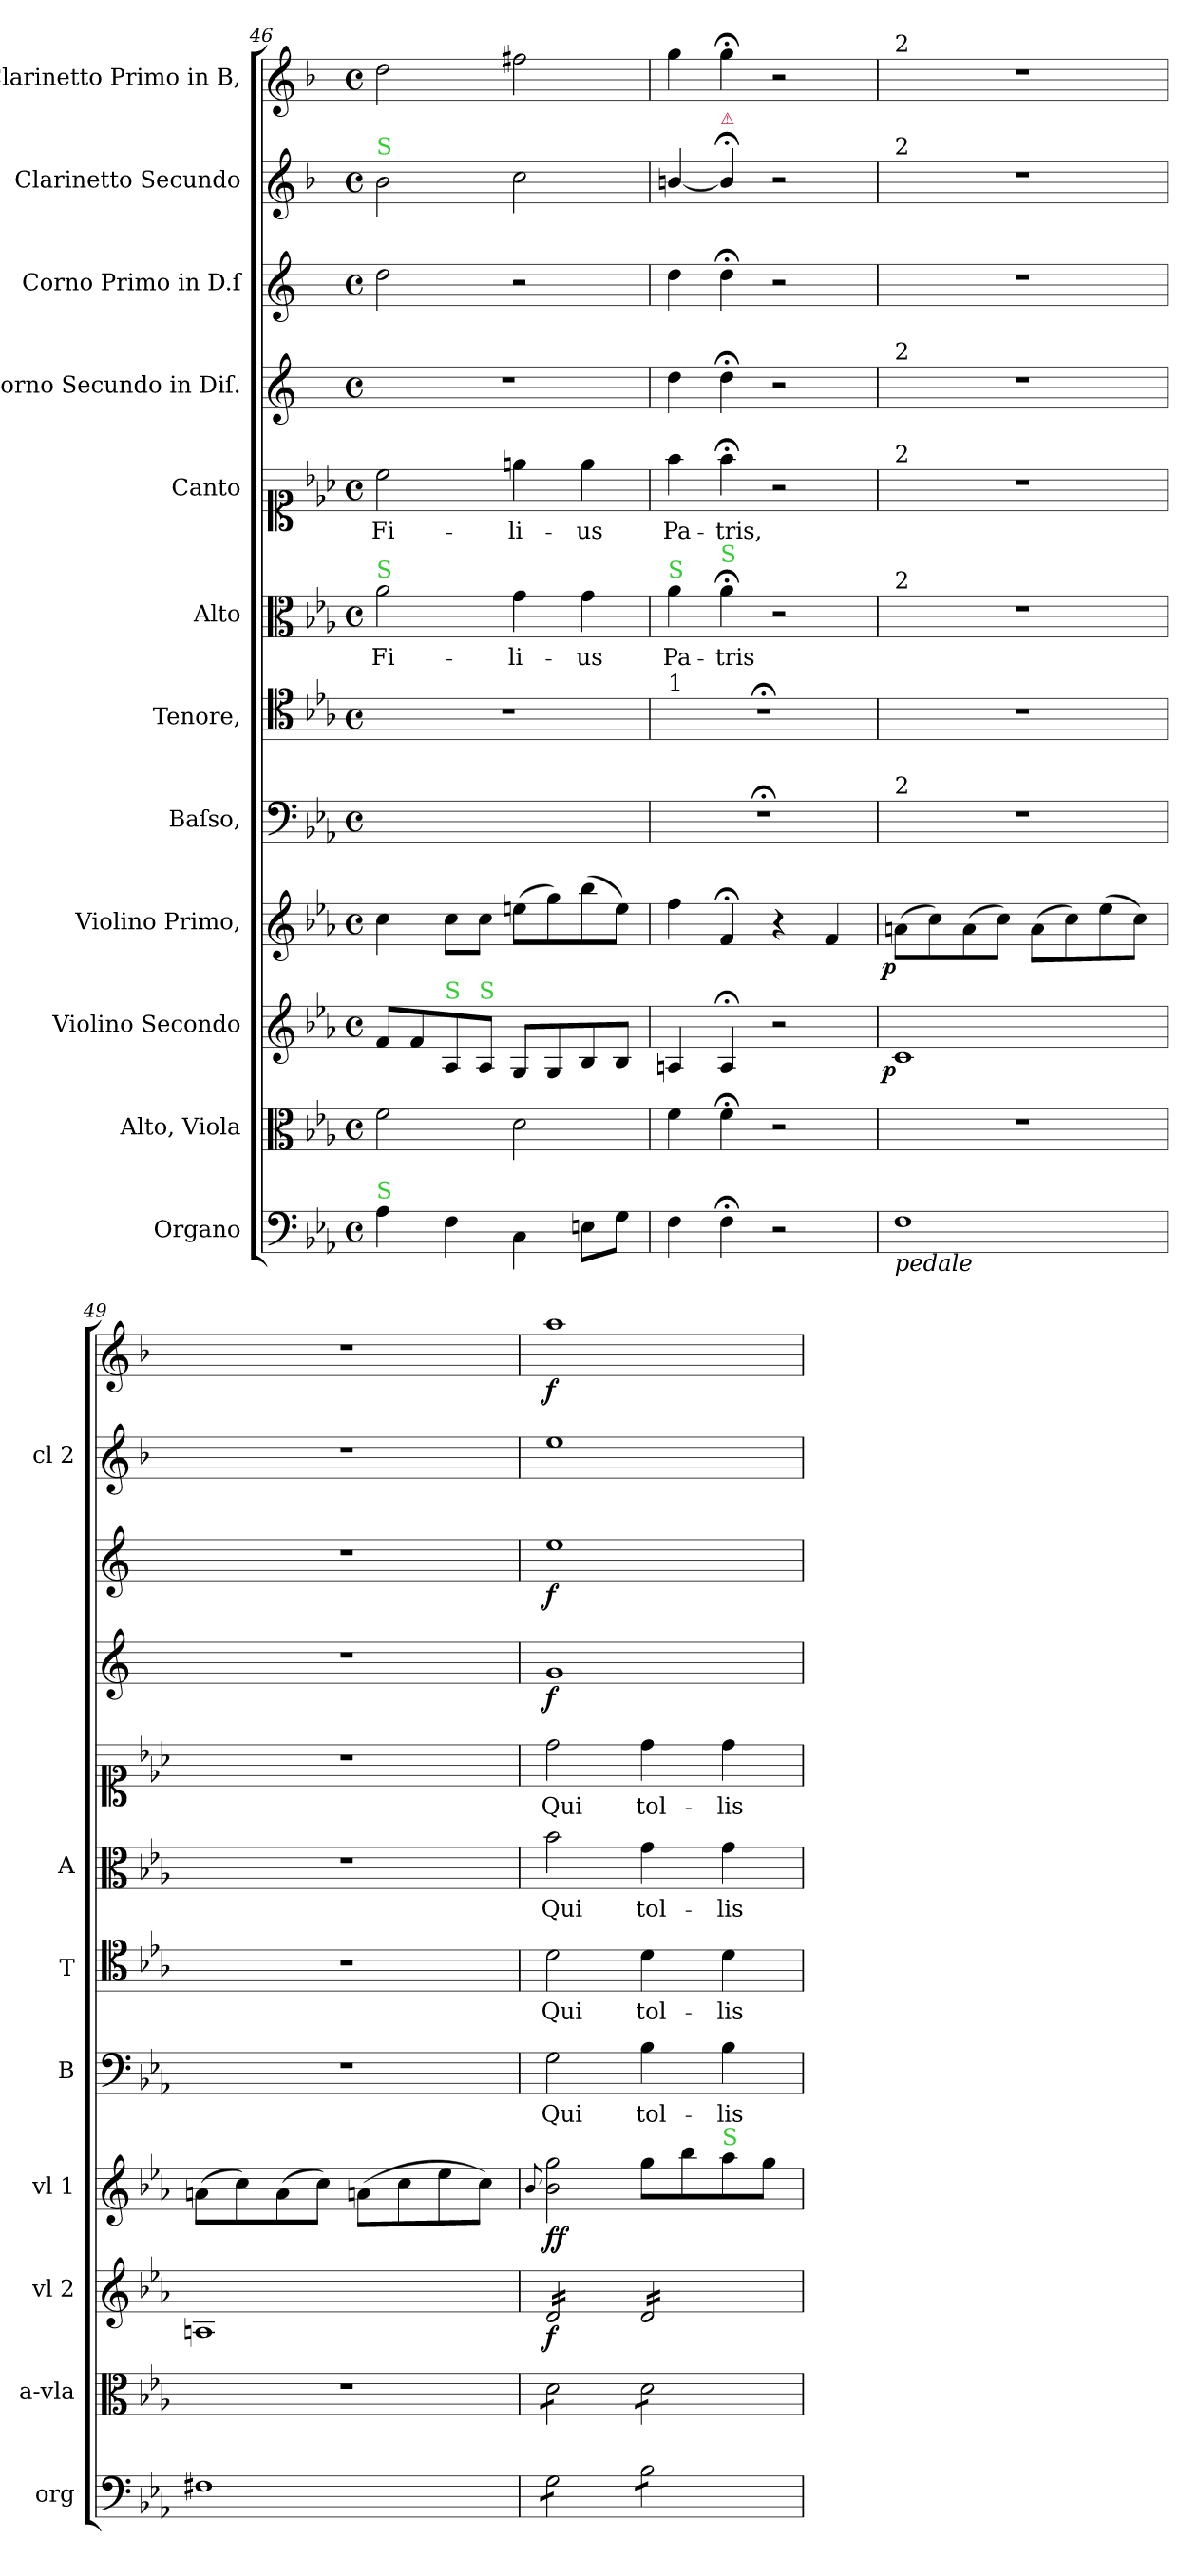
**kern	**dynam	**kern	**kern	**dynam	**kern	**dynam	**kern	**text	**kern	**text	**kern	**text	**kern	**text	**kern	**dynam	**kern	**dynam	**kern	**kern	**dynam
*part12	*part12	*part11	*part10	*part10	*part9	*part9	*part8	*part8	*part7	*part7	*part6	*part6	*part5	*part5	*part4	*part4	*part3	*part3	*part2	*part1	*part1
*staff12	*staff12	*staff11	*staff10	*staff10	*staff9	*staff9	*staff8	*staff8	*staff7	*staff7	*staff6	*staff6	*staff5	*staff5	*staff4	*staff4	*staff3	*staff3	*staff2	*staff1	*staff1
*I"Organo	*	*I"Alto, Viola	*I"Violino Secondo	*	*I"Violino Primo,	*	*I"Baſso,	*	*I"Tenore,	*	*I"Alto	*	*I"Canto	*	*I"Corno Secundo in Diſ.	*	*I"Corno Primo in D.ſ	*	*I"Clarinetto Secundo	*I"Clarinetto Primo in B,	*
*I'org	*	*I'a-vla	*I'vl 2	*	*I'vl 1	*	*I'B	*	*I'T	*	*I'A	*	*	*	*	*	*	*	*I'cl 2	*	*
*clefF4	*	*clefC3	*clefG2	*	*clefG2	*	*clefF4	*	*clefC4	*	*clefC3	*	*clefC1	*	*clefG2	*	*clefG2	*	*clefG2	*clefG2	*
*	*	*	*	*	*	*	*	*	*	*	*	*	*	*	*ITrd5c9	*	*ITrd5c9	*	*ITrd1c2	*ITrd1c2	*
*k[b-e-a-]	*	*k[b-e-a-]	*k[b-e-a-]	*	*k[b-e-a-]	*	*k[b-e-a-]	*	*k[b-e-a-]	*	*k[b-e-a-]	*	*k[b-e-a-]	*	*k[b-e-a-]	*	*k[b-e-a-]	*	*k[b-e-a-]	*k[b-e-a-]	*
*E-:	*	*E-:	*E-:	*	*E-:	*	*E-:	*	*E-:	*	*E-:	*	*E-:	*	*E-:	*	*E-:	*	*E-:	*E-:	*
*M4/4	*	*M4/4	*M4/4	*	*M4/4	*	*M4/4	*	*M4/4	*	*M4/4	*	*M4/4	*	*M4/4	*	*M4/4	*	*M4/4	*M4/4	*
*met(c)	*	*met(c)	*met(c)	*	*met(c)	*	*met(c)	*	*met(c)	*	*met(c)	*	*met(c)	*	*met(c)	*	*met(c)	*	*met(c)	*met(c)	*
=46	=46	=46	=46	=46	=46	=46	=46	=46	=46	=46	=46	=46	=46	=46	=46	=46	=46	=46	=46	=46	=46
!	!	!	!	!	!	!	!	!	!	!	!	!	!	!	!	!	!	!	!LO:TX:a:color=limegreen:t=S	!	!
!	!	!	!	!	!	!	!	!	!	!	!LO:TX:a:color=limegreen:t=S	!	!	!	!	!	!	!	!	!	!
!LO:TX:a:color=limegreen:t=S	!	!	!	!	!	!	!	!	!	!	!	!	!	!	!	!	!	!	!	!	!
4A-\	.	2f\	8f/L	.	4cc\	.	1ryy	.	1r	.	2a-\	Fi-	2cc\	Fi-	1r	.	2f\	.	2a-\	2cc\	.
.	.	.	8f/	.	.	.	.	.	.	.	.	.	.	.	.	.	.	.	.	.	.
!	!	!	!LO:TX:a:color=limegreen:t=S	!	!	!	!	!	!	!	!	!	!	!	!	!	!	!	!	!	!
4F\	.	.	8A-/	.	8cc\L	.	.	.	.	.	.	.	.	.	.	.	.	.	.	.	.
!	!	!	!LO:TX:a:color=limegreen:t=S	!	!	!	!	!	!	!	!	!	!	!	!	!	!	!	!	!	!
.	.	.	8A-/J	.	8cc\J	.	.	.	.	.	.	.	.	.	.	.	.	.	.	.	.
4C\	.	2d\	8G/L	.	(8een\L	.	.	.	.	.	4g\	-li-	4een\	-li-	.	.	2r	.	2b-\	2een\	.
.	.	.	8G/	.	8gg\)	.	.	.	.	.	.	.	.	.	.	.	.	.	.	.	.
8En\L	.	.	8B-/	.	(8bb-\	.	.	.	.	.	4g\	-us	4ee\	-us	.	.	.	.	.	.	.
8G\J	.	.	8B-/J	.	8ee\J)	.	.	.	.	.	.	.	.	.	.	.	.	.	.	.	.
=47	=47	=47	=47	=47	=47	=47	=47	=47	=47	=47	=47	=47	=47	=47	=47	=47	=47	=47	=47	=47	=47
!	!	!	!	!	!	!	!	!	!	!	!LO:TX:a:color=limegreen:t=S	!	!	!	!	!	!	!	!	!	!
!	!	!	!	!	!	!	!	!	!LO:TX:a:t=1	!	!	!	!	!	!	!	!	!	!	!	!
4F\	.	4f\	4An/	.	4ff\	.	1r;<	.	1r;<	.	4a-\	Pa-	4ff\	Pa-	4f\	.	4f\	.	[4an/	4ff\	.
!	!	!	!	!	!	!	!	!	!	!	!	!	!	!	!	!	!	!	!LO:TX:a:color=crimson:t=⚠	!	!
!	!	!	!	!	!	!	!	!	!	!	!LO:TX:a:color=limegreen:t=S	!	!	!	!	!	!	!	!	!	!
4F;<\	.	4f;<\	4A;</	.	4f;/	.	.	.	.	.	4a-;<\	-tris	4ff;<\	-tris,	4f;<\	.	4f;<\	.	4a;</]	4ff;<\	.
2r	.	2r	2r	.	4r	.	.	.	.	.	2r	.	2r	.	2r	.	2r	.	2r	2r	.
.	.	.	.	.	4f/	.	.	.	.	.	.	.	.	.	.	.	.	.	.	.	.
=48	=48	=48	=48	=48	=48	=48	=48	=48	=48	=48	=48	=48	=48	=48	=48	=48	=48	=48	=48	=48	=48
!	!	!	!	!	!	!	!	!	!	!	!	!	!	!	!	!	!	!	!	!LO:TX:a:t=2	!
!	!	!	!	!	!	!	!	!	!	!	!	!	!	!	!	!	!	!	!LO:TX:a:t=2	!	!
!	!	!	!	!	!	!	!	!	!	!	!	!	!	!	!LO:TX:a:t=2	!	!	!	!	!	!
!	!	!	!	!	!	!	!	!	!	!	!	!	!LO:TX:a:t=2	!	!	!	!	!	!	!	!
!	!	!	!	!	!	!	!	!	!	!	!LO:TX:a:t=2	!	!	!	!	!	!	!	!	!	!
!	!	!	!	!	!	!	!LO:TX:a:t=2	!	!	!	!	!	!	!	!	!	!	!	!	!	!
!LO:TX:b:i:t=pedale	!	!	!	!	!	!	!	!	!	!	!	!	!	!	!	!	!	!	!	!	!
!	!	!	!	!LO:DY:rj	!	!LO:DY:rj	!	!	!	!	!	!	!	!	!	!	!	!	!	!	!
1F	.	1r	1c	p	(8an\L	p.	1r	.	1r	.	1r	.	1r	.	1r	.	1r	.	1r	1r	.
.	.	.	.	.	8cc\)	.	.	.	.	.	.	.	.	.	.	.	.	.	.	.	.
.	.	.	.	.	(8a\	.	.	.	.	.	.	.	.	.	.	.	.	.	.	.	.
.	.	.	.	.	8cc\J)	.	.	.	.	.	.	.	.	.	.	.	.	.	.	.	.
.	.	.	.	.	(8a\L	.	.	.	.	.	.	.	.	.	.	.	.	.	.	.	.
.	.	.	.	.	8cc\)	.	.	.	.	.	.	.	.	.	.	.	.	.	.	.	.
.	.	.	.	.	(8ee-\	.	.	.	.	.	.	.	.	.	.	.	.	.	.	.	.
.	.	.	.	.	8cc\J)	.	.	.	.	.	.	.	.	.	.	.	.	.	.	.	.
=49	=49	=49	=49	=49	=49	=49	=49	=49	=49	=49	=49	=49	=49	=49	=49	=49	=49	=49	=49	=49	=49
1F#X	.	1r	1An	.	(8an\L	.	1r	.	1r	.	1r	.	1r	.	1r	.	1r	.	1r	1r	.
.	.	.	.	.	8cc\)	.	.	.	.	.	.	.	.	.	.	.	.	.	.	.	.
.	.	.	.	.	(8a\	.	.	.	.	.	.	.	.	.	.	.	.	.	.	.	.
.	.	.	.	.	8cc\J)	.	.	.	.	.	.	.	.	.	.	.	.	.	.	.	.
.	.	.	.	.	(8an\L	.	.	.	.	.	.	.	.	.	.	.	.	.	.	.	.
.	.	.	.	.	8cc\	.	.	.	.	.	.	.	.	.	.	.	.	.	.	.	.
.	.	.	.	.	8ee-\	.	.	.	.	.	.	.	.	.	.	.	.	.	.	.	.
.	.	.	.	.	8cc\J)	.	.	.	.	.	.	.	.	.	.	.	.	.	.	.	.
=50	=50	=50	=50	=50	=50	=50	=50	=50	=50	=50	=50	=50	=50	=50	=50	=50	=50	=50	=50	=50	=50
.	.	.	.	.	8qqb-/	.	.	.	.	.	.	.	.	.	.	.	.	.	.	.	.
!LO:TX:a:i:t=Tutti	!	!	!	!	!	!	!	!	!	!	!	!	!	!	!	!	!	!	!	!	!
*tremolo	*	*	*	*	*	*	*	*	*	*	*	*	*	*	*	*	*	*	*	*	*
*	*	*tremolo	*	*	*	*	*	*	*	*	*	*	*	*	*	*	*	*	*	*	*
*	*	*	*tremolo	*	*	*	*	*	*	*	*	*	*	*	*	*	*	*	*	*	*
8G\L	for.	8d\L	16d/LL	f	2b-\ 2gg\	ff.	2G\	Qui	2d\	Qui	2b-\	Qui	2dd\	Qui	1B-	f	1g	f	1dd	1gg	f
.	.	.	16d/	.	.	.	.	.	.	.	.	.	.	.	.	.	.	.	.	.	.
8G\	.	8d\	16d/	.	.	.	.	.	.	.	.	.	.	.	.	.	.	.	.	.	.
.	.	.	16d/	.	.	.	.	.	.	.	.	.	.	.	.	.	.	.	.	.	.
8G\	.	8d\	16d/	.	.	.	.	.	.	.	.	.	.	.	.	.	.	.	.	.	.
.	.	.	16d/	.	.	.	.	.	.	.	.	.	.	.	.	.	.	.	.	.	.
8G\J	.	8d\J	16d/	.	.	.	.	.	.	.	.	.	.	.	.	.	.	.	.	.	.
.	.	.	16d/JJ	.	.	.	.	.	.	.	.	.	.	.	.	.	.	.	.	.	.
8B-\L	.	8d\L	16d/LL	.	8gg\L	.	4B-\	tol-	4d\	tol-	4g\	tol-	4dd\	tol-	.	.	.	.	.	.	.
.	.	.	16d/	.	.	.	.	.	.	.	.	.	.	.	.	.	.	.	.	.	.
8B-\	.	8d\	16d/	.	8bb-\	.	.	.	.	.	.	.	.	.	.	.	.	.	.	.	.
.	.	.	16d/	.	.	.	.	.	.	.	.	.	.	.	.	.	.	.	.	.	.
!	!	!	!	!	!LO:TX:a:color=limegreen:t=S	!	!	!	!	!	!	!	!	!	!	!	!	!	!	!	!
8B-\	.	8d\	16d/	.	8aa-\	.	4B-\	-lis	4d\	-lis	4g\	-lis	4dd\	-lis	.	.	.	.	.	.	.
.	.	.	16d/	.	.	.	.	.	.	.	.	.	.	.	.	.	.	.	.	.	.
8B-\J	.	8d\J	16d/	.	8gg\J	.	.	.	.	.	.	.	.	.	.	.	.	.	.	.	.
*	*	*Xtremolo	*	*	*	*	*	*	*	*	*	*	*	*	*	*	*	*	*	*	*
*Xtremolo	*	*	*	*	*	*	*	*	*	*	*	*	*	*	*	*	*	*	*	*	*
.	.	.	16d/JJ	.	.	.	.	.	.	.	.	.	.	.	.	.	.	.	.	.	.
*	*	*	*Xtremolo	*	*	*	*	*	*	*	*	*	*	*	*	*	*	*	*	*	*
=	=	=	=	=	=	=	=	=	=	=	=	=	=	=	=	=	=	=	=	=	=
*-	*-	*-	*-	*-	*-	*-	*-	*-	*-	*-	*-	*-	*-	*-	*-	*-	*-	*-	*-	*-	*-
